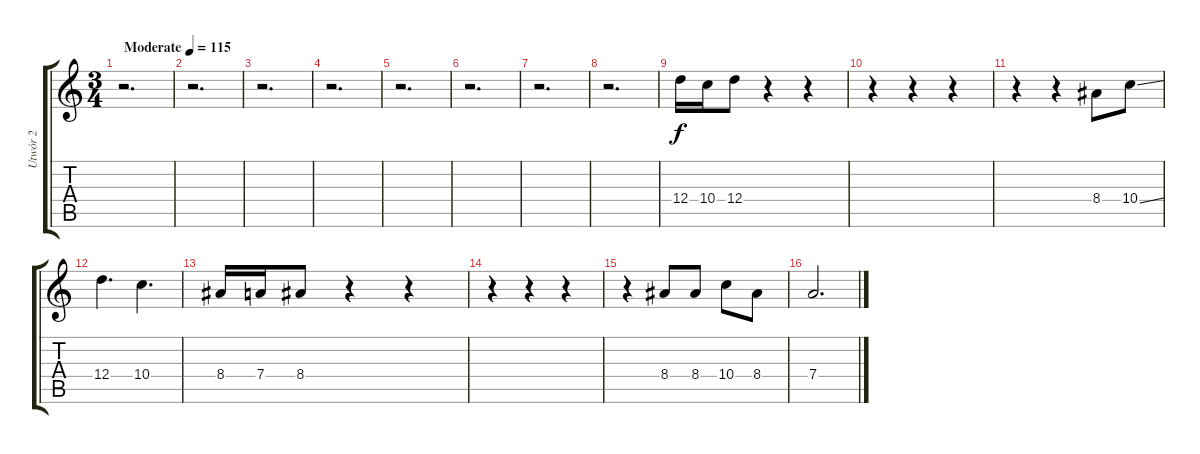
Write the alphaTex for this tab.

\track ("Utwór 2" "Utwór 2") {instrument acousticguitarsteel}
\staff {score tabs}
\tuning (E4 B3 G3 D3 A2 E2) {hide}
\ts (3 4)
\tempo (115 "Moderate")
\clef g2
\ks c
r.2{d dy f instrument acousticguitarsteel} |
r.2{d} |
r.2{d} |
r.2{d} |
r.2{d} |
r.2{d} |
r.2{d} |
r.2{d} |
12.4.16 10.4.16 12.4.8 r.4 r.4 |
r.4 r.4 r.4 |
r.4 r.4 8.4.8 10.4{ss}.8 |
12.4.4{d} 10.4.4{d} |
8.4.16 7.4.16 8.4.8 r.4 r.4 |
r.4 r.4 r.4 |
r.4 8.4.8 8.4.8 10.4.8 8.4.8 |
7.4.2{d}
